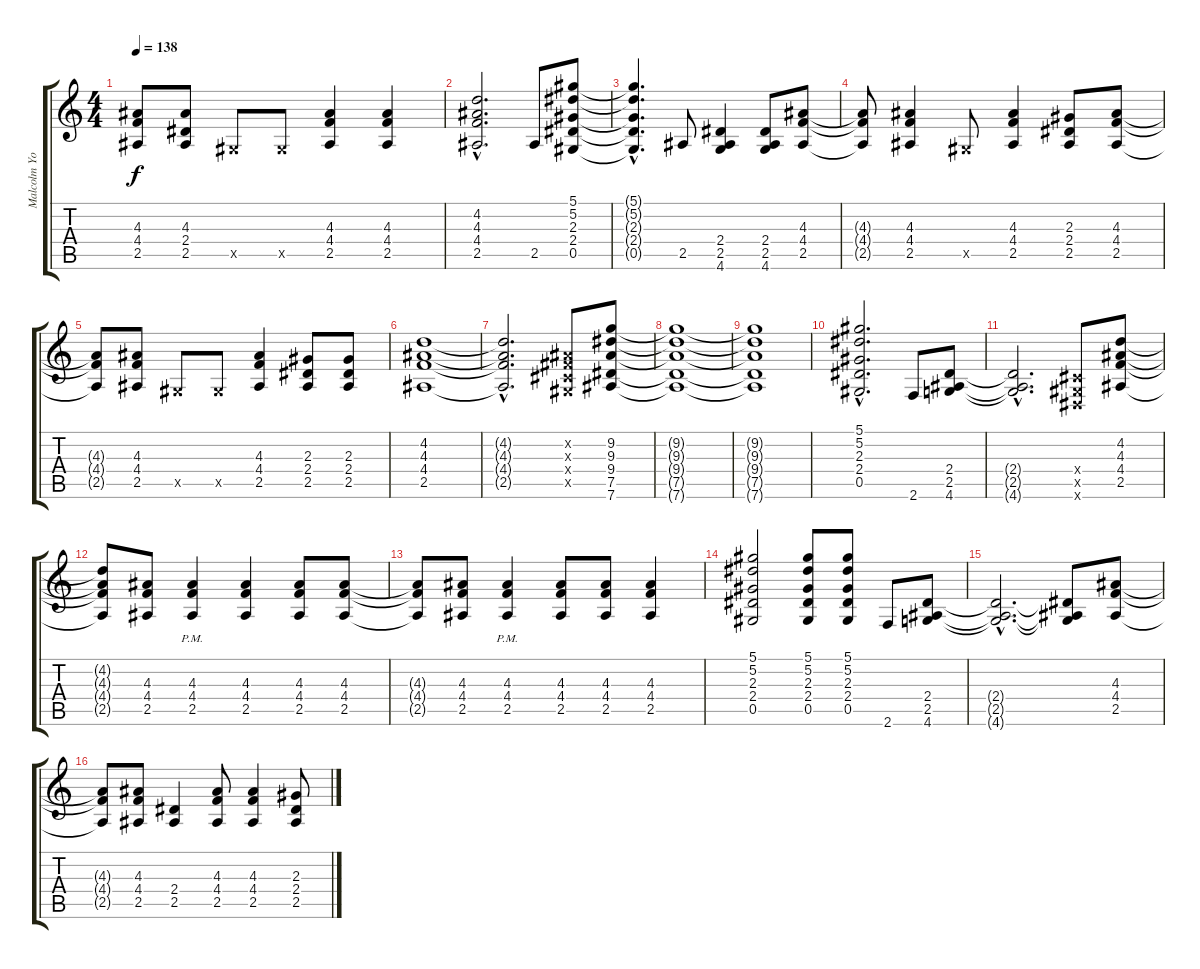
\track ("Malcolm Young" "Malcolm Yo") {instrument distortionguitar}
\staff {score tabs}
\tuning (Eb4 Bb3 Gb3 Db3 Ab2 Eb2) {hide}
\ts (4 4)
\tempo 138
\clef g2
\ks c
(4.3{t} 4.4{t} 2.5{t}).8{dy f} (4.3 2.4 2.5).8 0.5{x}.8 0.5{x}.8 (4.3 4.4 2.5).4 (4.3 4.4 2.5).4 |
(4.2{hac} 4.3{hac} 4.4{hac} 2.5{hac}).2{d} 2.5.8 (5.1 5.2 2.3 2.4 0.5).8 |
(5.1{hac t} 5.2{hac t} 2.3{hac t} 2.4{hac t} 0.5{hac t}).4{d} 2.5.8 (2.4 2.5 4.6).4 (2.4 2.5 4.6).8 (4.3 4.4 2.5).8 |
(4.3{t} 4.4{t} 2.5{t}).8 (4.3 4.4 2.5).4 0.5{x}.8 (4.3 4.4 2.5).4 (2.3 2.4 2.5).8 (4.3 4.4 2.5).8 |
(4.3{t} 4.4{t} 2.5{t}).8 (4.3 4.4 2.5).8 0.5{x}.8 0.5{x}.8 (4.3 4.4 2.5).4 (2.3 2.4 2.5).8 (2.3 2.4 2.5).8 |
(4.2 4.3 4.4 2.5).1 |
(4.2{hac t} 4.3{hac t} 4.4{hac t} 2.5{hac t}).2{d} (0.2{x} 0.3{x} 0.4{x} 0.5{x}).8 (9.2 9.3 9.4 7.5 7.6).8 |
(9.2{t} 9.3{t} 9.4{t} 7.5{t} 7.6{t}).1 |
(9.2{t} 9.3{t} 9.4{t} 7.5{t} 7.6{t}).1 |
(5.1{hac} 5.2{hac} 2.3{hac} 2.4{hac} 0.5{hac}).2{d} 2.6.8 (2.4 2.5 4.6).8 |
(2.4{hac t} 2.5{hac t} 4.6{hac t}).2{d} (0.4{x} 0.5{x} 0.6{x}).8 (4.2 4.3 4.4 2.5).8 |
(4.2{t} 4.3{t} 4.4{t} 2.5{t}).8 (4.3 4.4 2.5).8 (4.3{pm} 4.4{pm} 2.5{pm}).4 (4.3 4.4 2.5).4 (4.3 4.4 2.5).8 (4.3 4.4 2.5).8 |
(4.3{t} 4.4{t} 2.5{t}).8 (4.3 4.4 2.5).8 (4.3{pm} 4.4{pm} 2.5{pm}).4 (4.3 4.4 2.5).8 (4.3 4.4 2.5).8 (4.3 4.4 2.5).4 |
(5.1 5.2 2.3 2.4 0.5).2 (5.1 5.2 2.3 2.4 0.5).8 (5.1 5.2 2.3 2.4 0.5).8 2.6.8 (2.4 2.5 4.6).8 |
(2.4{hac t} 2.5{hac t} 4.6{hac t}).2{d} (2.4{t} 2.5{t} 4.6{t}).8 (4.3 4.4 2.5).8 |
(4.3{t} 4.4{t} 2.5{t}).8 (4.3 4.4 2.5).8 (2.4 2.5).4 (4.3 4.4 2.5).8 (4.3 4.4 2.5).4 (2.3{h} 2.4{h} 2.5).8
